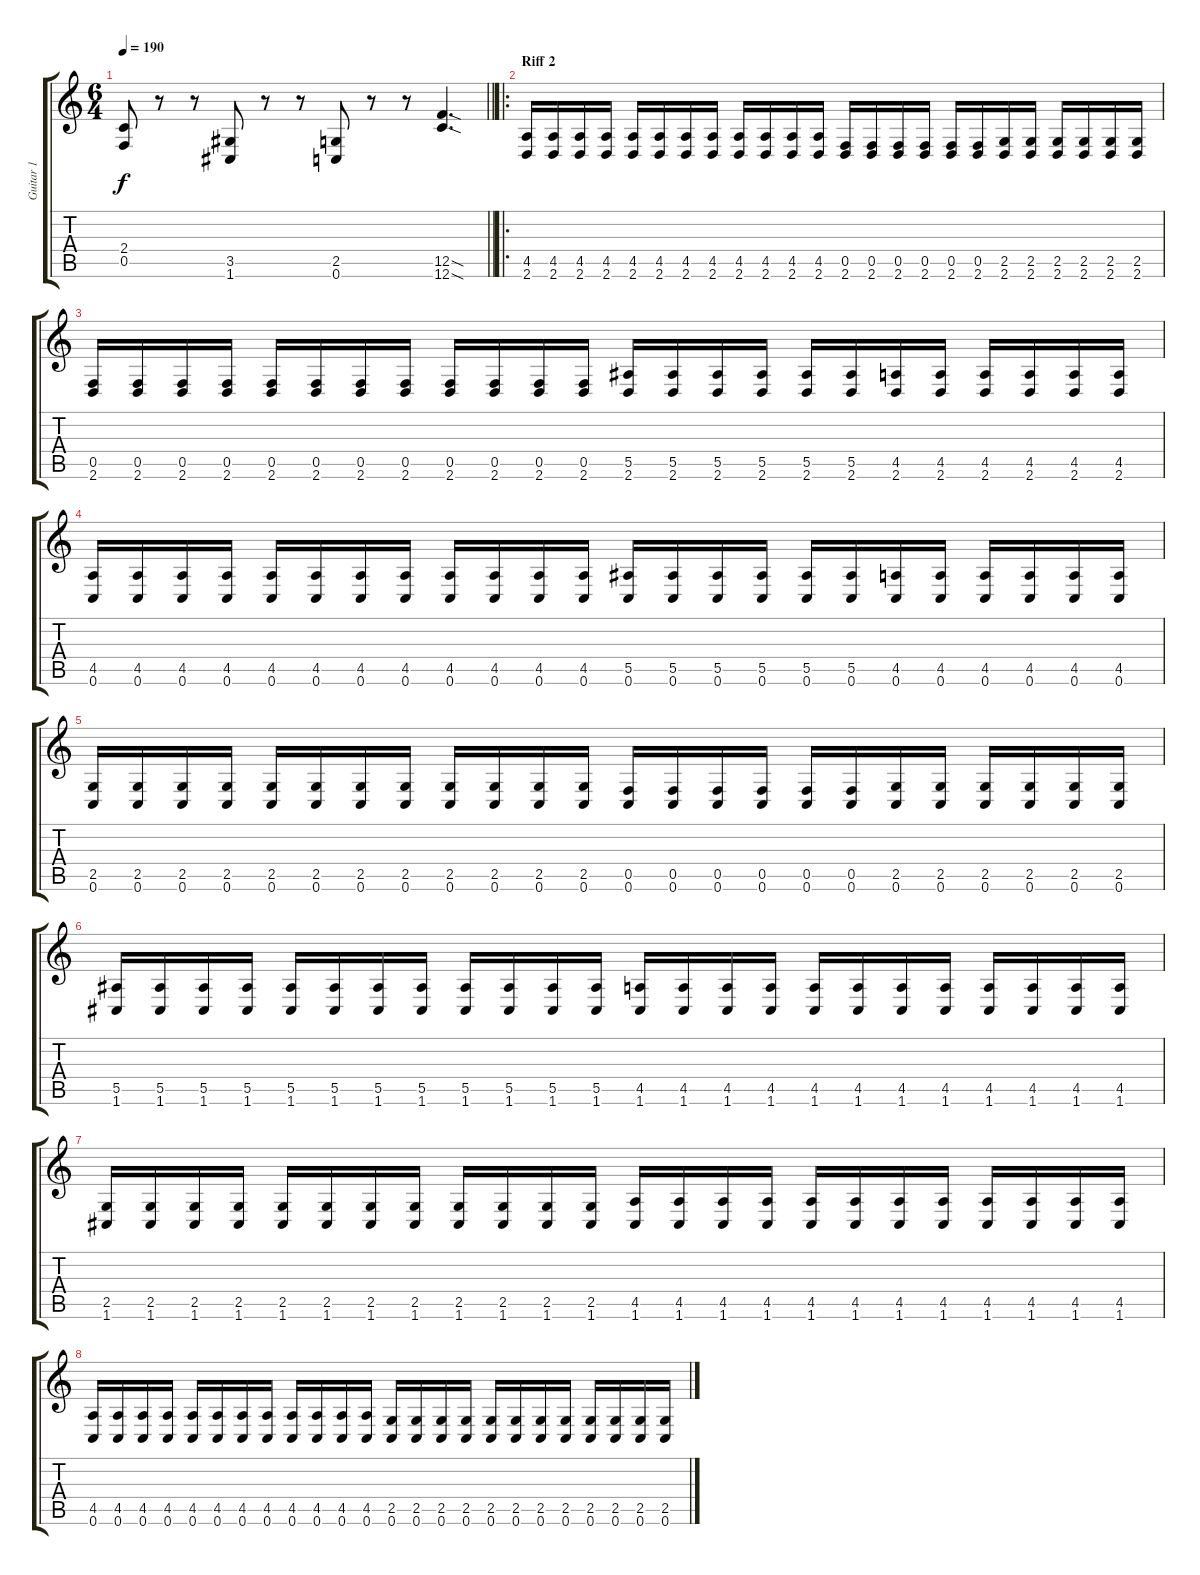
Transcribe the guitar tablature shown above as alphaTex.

\track ("Guitar 1" "Guitar 1") {instrument distortionguitar}
\staff {score tabs}
\tuning (C4 G3 Eb3 Bb2 F2 C2) {hide}
\ts (6 4)
\tempo 190
\clef g2
\barLineRight lightlight
\ks c
(2.4 0.5).8{dy f} r.8 r.8 (3.5 1.6).8 r.8 r.8 (2.5 0.6).8 r.8 r.8 (12.5{sod} 12.6{sod}).4{d} |
\ro
\section ("" "Riff 2")
(4.5 2.6).16 (4.5 2.6).16 (4.5 2.6).16 (4.5 2.6).16 (4.5 2.6).16 (4.5 2.6).16 (4.5 2.6).16 (4.5 2.6).16 (4.5 2.6).16 (4.5 2.6).16 (4.5 2.6).16 (4.5 2.6).16 (0.5 2.6).16 (0.5 2.6).16 (0.5 2.6).16 (0.5 2.6).16 (0.5 2.6).16 (0.5 2.6).16 (2.5 2.6).16 (2.5 2.6).16 (2.5 2.6).16 (2.5 2.6).16 (2.5 2.6).16 (2.5 2.6).16 |
(0.5 2.6).16 (0.5 2.6).16 (0.5 2.6).16 (0.5 2.6).16 (0.5 2.6).16 (0.5 2.6).16 (0.5 2.6).16 (0.5 2.6).16 (0.5 2.6).16 (0.5 2.6).16 (0.5 2.6).16 (0.5 2.6).16 (5.5 2.6).16 (5.5 2.6).16 (5.5 2.6).16 (5.5 2.6).16 (5.5 2.6).16 (5.5 2.6).16 (4.5 2.6).16 (4.5 2.6).16 (4.5 2.6).16 (4.5 2.6).16 (4.5 2.6).16 (4.5 2.6).16 |
(4.5 0.6).16 (4.5 0.6).16 (4.5 0.6).16 (4.5 0.6).16 (4.5 0.6).16 (4.5 0.6).16 (4.5 0.6).16 (4.5 0.6).16 (4.5 0.6).16 (4.5 0.6).16 (4.5 0.6).16 (4.5 0.6).16 (5.5 0.6).16 (5.5 0.6).16 (5.5 0.6).16 (5.5 0.6).16 (5.5 0.6).16 (5.5 0.6).16 (4.5 0.6).16 (4.5 0.6).16 (4.5 0.6).16 (4.5 0.6).16 (4.5 0.6).16 (4.5 0.6).16 |
(2.5 0.6).16 (2.5 0.6).16 (2.5 0.6).16 (2.5 0.6).16 (2.5 0.6).16 (2.5 0.6).16 (2.5 0.6).16 (2.5 0.6).16 (2.5 0.6).16 (2.5 0.6).16 (2.5 0.6).16 (2.5 0.6).16 (0.5 0.6).16 (0.5 0.6).16 (0.5 0.6).16 (0.5 0.6).16 (0.5 0.6).16 (0.5 0.6).16 (2.5 0.6).16 (2.5 0.6).16 (2.5 0.6).16 (2.5 0.6).16 (2.5 0.6).16 (2.5 0.6).16 |
(5.5 1.6).16 (5.5 1.6).16 (5.5 1.6).16 (5.5 1.6).16 (5.5 1.6).16 (5.5 1.6).16 (5.5 1.6).16 (5.5 1.6).16 (5.5 1.6).16 (5.5 1.6).16 (5.5 1.6).16 (5.5 1.6).16 (4.5 1.6).16 (4.5 1.6).16 (4.5 1.6).16 (4.5 1.6).16 (4.5 1.6).16 (4.5 1.6).16 (4.5 1.6).16 (4.5 1.6).16 (4.5 1.6).16 (4.5 1.6).16 (4.5 1.6).16 (4.5 1.6).16 |
(2.5 1.6).16 (2.5 1.6).16 (2.5 1.6).16 (2.5 1.6).16 (2.5 1.6).16 (2.5 1.6).16 (2.5 1.6).16 (2.5 1.6).16 (2.5 1.6).16 (2.5 1.6).16 (2.5 1.6).16 (2.5 1.6).16 (4.5 1.6).16 (4.5 1.6).16 (4.5 1.6).16 (4.5 1.6).16 (4.5 1.6).16 (4.5 1.6).16 (4.5 1.6).16 (4.5 1.6).16 (4.5 1.6).16 (4.5 1.6).16 (4.5 1.6).16 (4.5 1.6).16 |
(4.5 0.6).16 (4.5 0.6).16 (4.5 0.6).16 (4.5 0.6).16 (4.5 0.6).16 (4.5 0.6).16 (4.5 0.6).16 (4.5 0.6).16 (4.5 0.6).16 (4.5 0.6).16 (4.5 0.6).16 (4.5 0.6).16 (2.5 0.6).16 (2.5 0.6).16 (2.5 0.6).16 (2.5 0.6).16 (2.5 0.6).16 (2.5 0.6).16 (2.5 0.6).16 (2.5 0.6).16 (2.5 0.6).16 (2.5 0.6).16 (2.5 0.6).16 (2.5 0.6).16
